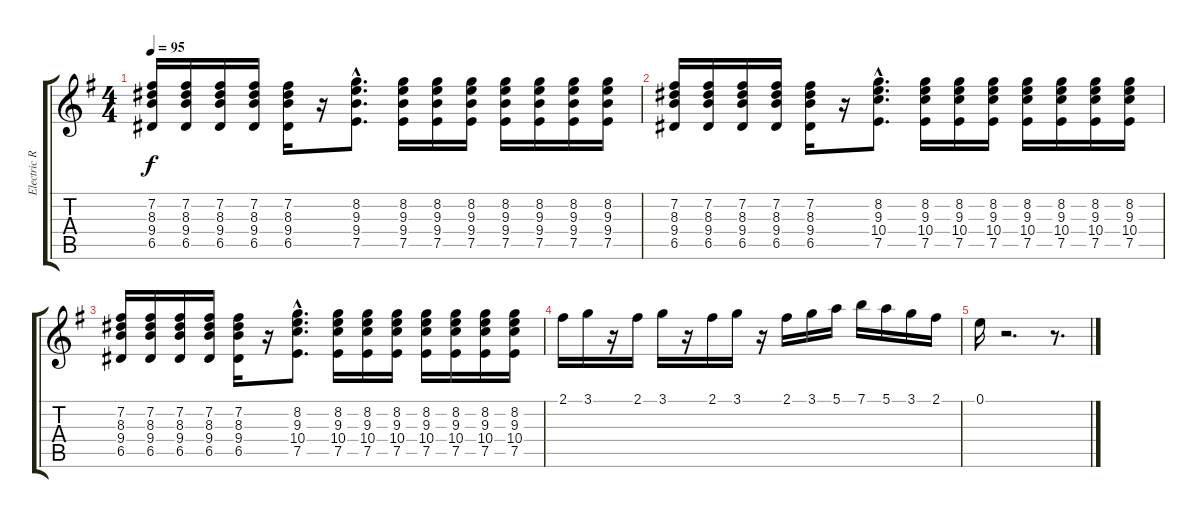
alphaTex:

\track ("Electric Rhythm Guitar" "Electric R") {instrument distortionguitar}
\staff {score tabs}
\tuning (E4 B3 G3 D3 A2 E2) {hide}
\ts (4 4)
\tempo 95
\clef g2
\ks eminor
(7.2 8.3 9.4 6.5).16{dy f} (7.2 8.3 9.4 6.5).16 (7.2 8.3 9.4 6.5).16 (7.2 8.3 9.4 6.5).16 (7.2 8.3 9.4 6.5).16 r.16 (8.2{hac} 9.3{hac} 9.4{hac} 7.5{hac}).8{d} (8.2 9.3 9.4 7.5).16 (8.2 9.3 9.4 7.5).16 (8.2 9.3 9.4 7.5).16 (8.2 9.3 9.4 7.5).16 (8.2 9.3 9.4 7.5).16 (8.2 9.3 9.4 7.5).16 (8.2 9.3 9.4 7.5).16 |
(7.2 8.3 9.4 6.5).16 (7.2 8.3 9.4 6.5).16 (7.2 8.3 9.4 6.5).16 (7.2 8.3 9.4 6.5).16 (7.2 8.3 9.4 6.5).16 r.16 (8.2{hac} 9.3{hac} 10.4{hac} 7.5{hac}).8{d} (8.2 9.3 10.4 7.5).16 (8.2 9.3 10.4 7.5).16 (8.2 9.3 10.4 7.5).16 (8.2 9.3 10.4 7.5).16 (8.2 9.3 10.4 7.5).16 (8.2 9.3 10.4 7.5).16 (8.2 9.3 10.4 7.5).16 |
(7.2 8.3 9.4 6.5).16 (7.2 8.3 9.4 6.5).16 (7.2 8.3 9.4 6.5).16 (7.2 8.3 9.4 6.5).16 (7.2 8.3 9.4 6.5).16 r.16 (8.2{hac} 9.3{hac} 10.4{hac} 7.5{hac}).8{d} (8.2 9.3 10.4 7.5).16 (8.2 9.3 10.4 7.5).16 (8.2 9.3 10.4 7.5).16 (8.2 9.3 10.4 7.5).16 (8.2 9.3 10.4 7.5).16 (8.2 9.3 10.4 7.5).16 (8.2 9.3 10.4 7.5).16 |
2.1.16 3.1.16 r.16 2.1.16 3.1.16 r.16 2.1.16 3.1.16 r.16 2.1.16 3.1.16 5.1.16 7.1.16 5.1.16 3.1.16 2.1.16 |
0.1.16 r.2{d} r.8{d}
